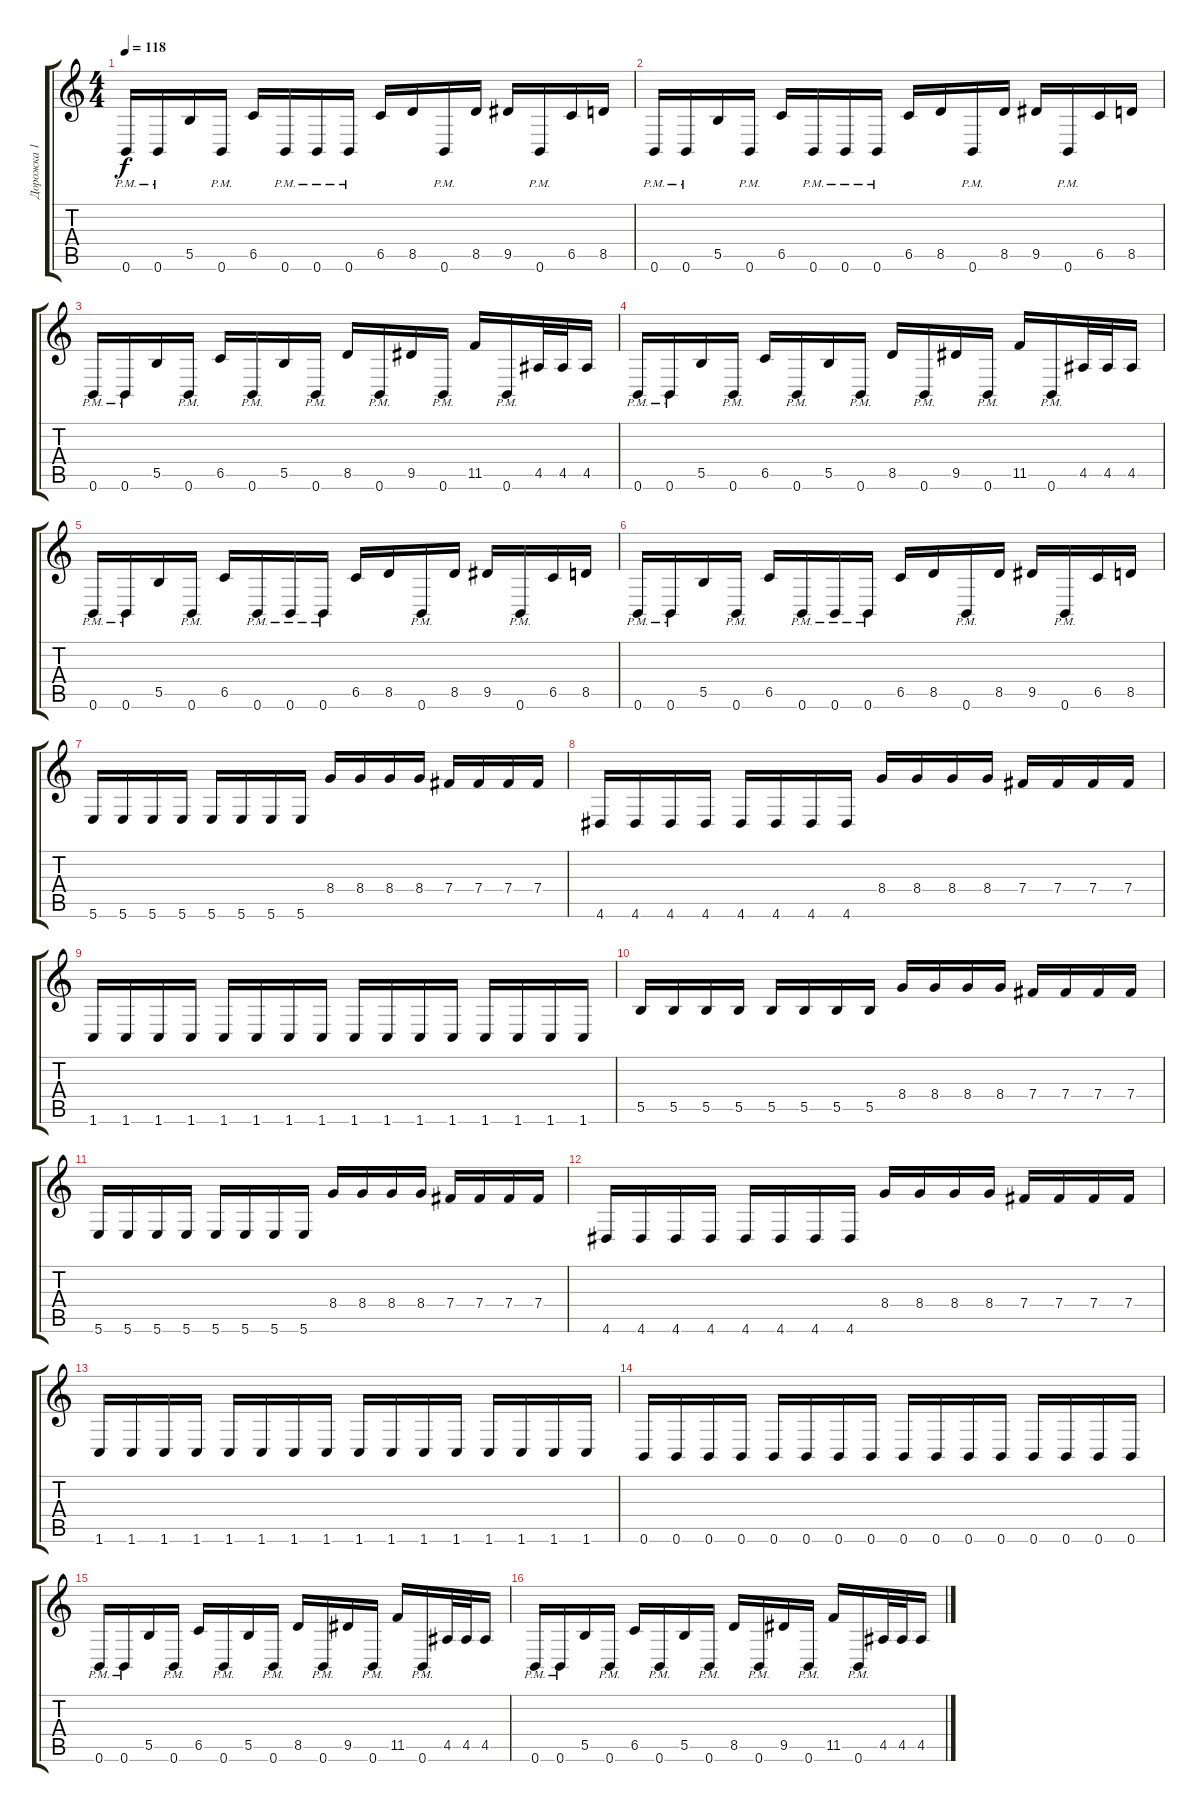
\track ("Дорожка 1" "Дорожка 1") {instrument distortionguitar}
\staff {score tabs}
\tuning (Db4 Ab3 E3 B2 Gb2 B1) {hide}
\ts (4 4)
\tempo 118
\clef g2
\ks c
0.6{pm}.16{dy f} 0.6{pm}.16 5.5.16 0.6{pm}.16 6.5.16 0.6{pm}.16 0.6{pm}.16 0.6{pm}.16 6.5.16 8.5.16 0.6{pm}.16 8.5.16 9.5.16 0.6{pm}.16 6.5.16 8.5.16 |
0.6{pm}.16 0.6{pm}.16 5.5.16 0.6{pm}.16 6.5.16 0.6{pm}.16 0.6{pm}.16 0.6{pm}.16 6.5.16 8.5.16 0.6{pm}.16 8.5.16 9.5.16 0.6{pm}.16 6.5.16 8.5.16 |
0.6{pm}.16 0.6{pm}.16 5.5.16 0.6{pm}.16 6.5.16 0.6{pm}.16 5.5.16 0.6{pm}.16 8.5.16 0.6{pm}.16 9.5.16 0.6{pm}.16 11.5.16 0.6{pm}.16 4.5.32 4.5.32 4.5.16 |
0.6{pm}.16 0.6{pm}.16 5.5.16 0.6{pm}.16 6.5.16 0.6{pm}.16 5.5.16 0.6{pm}.16 8.5.16 0.6{pm}.16 9.5.16 0.6{pm}.16 11.5.16 0.6{pm}.16 4.5.32 4.5.32 4.5.16 |
0.6{pm}.16 0.6{pm}.16 5.5.16 0.6{pm}.16 6.5.16 0.6{pm}.16 0.6{pm}.16 0.6{pm}.16 6.5.16 8.5.16 0.6{pm}.16 8.5.16 9.5.16 0.6{pm}.16 6.5.16 8.5.16 |
0.6{pm}.16 0.6{pm}.16 5.5.16 0.6{pm}.16 6.5.16 0.6{pm}.16 0.6{pm}.16 0.6{pm}.16 6.5.16 8.5.16 0.6{pm}.16 8.5.16 9.5.16 0.6{pm}.16 6.5.16 8.5.16 |
5.6.16 5.6.16 5.6.16 5.6.16 5.6.16 5.6.16 5.6.16 5.6.16 8.4.16 8.4.16 8.4.16 8.4.16 7.4.16 7.4.16 7.4.16 7.4.16 |
4.6.16 4.6.16 4.6.16 4.6.16 4.6.16 4.6.16 4.6.16 4.6.16 8.4.16 8.4.16 8.4.16 8.4.16 7.4.16 7.4.16 7.4.16 7.4.16 |
1.6.16 1.6.16 1.6.16 1.6.16 1.6.16 1.6.16 1.6.16 1.6.16 1.6.16 1.6.16 1.6.16 1.6.16 1.6.16 1.6.16 1.6.16 1.6.16 |
5.5.16 5.5.16 5.5.16 5.5.16 5.5.16 5.5.16 5.5.16 5.5.16 8.4.16 8.4.16 8.4.16 8.4.16 7.4.16 7.4.16 7.4.16 7.4.16 |
5.6.16 5.6.16 5.6.16 5.6.16 5.6.16 5.6.16 5.6.16 5.6.16 8.4.16 8.4.16 8.4.16 8.4.16 7.4.16 7.4.16 7.4.16 7.4.16 |
4.6.16 4.6.16 4.6.16 4.6.16 4.6.16 4.6.16 4.6.16 4.6.16 8.4.16 8.4.16 8.4.16 8.4.16 7.4.16 7.4.16 7.4.16 7.4.16 |
1.6.16 1.6.16 1.6.16 1.6.16 1.6.16 1.6.16 1.6.16 1.6.16 1.6.16 1.6.16 1.6.16 1.6.16 1.6.16 1.6.16 1.6.16 1.6.16 |
0.6.16 0.6.16 0.6.16 0.6.16 0.6.16 0.6.16 0.6.16 0.6.16 0.6.16 0.6.16 0.6.16 0.6.16 0.6.16 0.6.16 0.6.16 0.6.16 |
0.6{pm}.16 0.6{pm}.16 5.5.16 0.6{pm}.16 6.5.16 0.6{pm}.16 5.5.16 0.6{pm}.16 8.5.16 0.6{pm}.16 9.5.16 0.6{pm}.16 11.5.16 0.6{pm}.16 4.5.32 4.5.32 4.5.16 |
0.6{pm}.16 0.6{pm}.16 5.5.16 0.6{pm}.16 6.5.16 0.6{pm}.16 5.5.16 0.6{pm}.16 8.5.16 0.6{pm}.16 9.5.16 0.6{pm}.16 11.5.16 0.6{pm}.16 4.5.32 4.5.32 4.5.16
